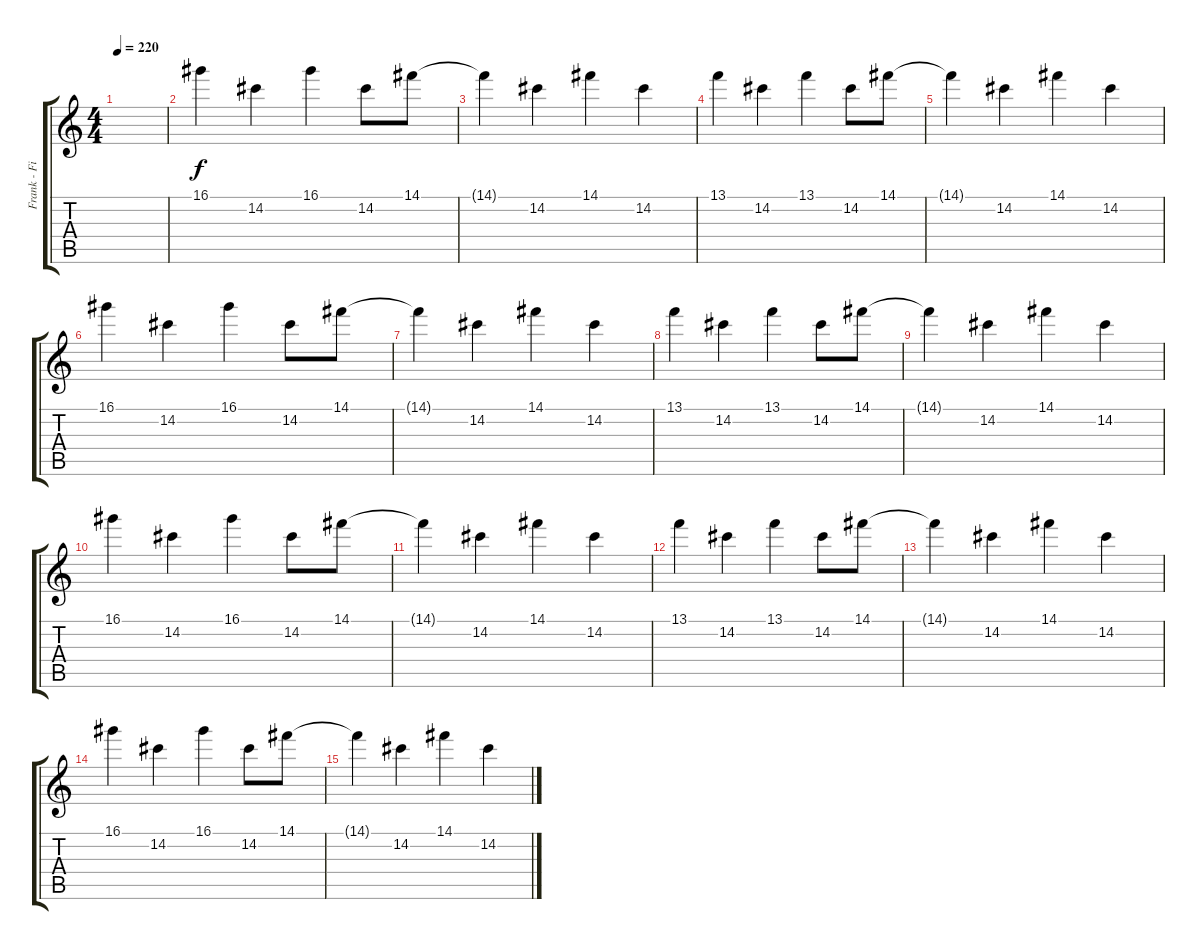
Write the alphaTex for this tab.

\track ("Frank - Fills" "Frank - Fi") {instrument distortionguitar}
\staff {score tabs}
\tuning (E4 B3 G3 D3 A2 E2) {hide}
\ts (4 4)
\tempo 220
\clef g2
\ks c
|
16.1.4{volume 9} 14.2.4 16.1.4 14.2.8 14.1.8 |
14.1{t}.4 14.2.4 14.1.4 14.2.4 |
13.1.4 14.2.4 13.1.4 14.2.8 14.1.8 |
14.1{t}.4 14.2.4 14.1.4 14.2.4 |
16.1.4 14.2.4 16.1.4 14.2.8 14.1.8 |
14.1{t}.4 14.2.4 14.1.4 14.2.4 |
13.1.4 14.2.4 13.1.4 14.2.8 14.1.8 |
14.1{t}.4 14.2.4 14.1.4 14.2.4 |
16.1.4 14.2.4 16.1.4 14.2.8 14.1.8 |
14.1{t}.4 14.2.4 14.1.4 14.2.4 |
13.1.4 14.2.4 13.1.4 14.2.8 14.1.8 |
14.1{t}.4 14.2.4 14.1.4 14.2.4 |
16.1.4 14.2.4 16.1.4 14.2.8 14.1.8 |
14.1{t}.4 14.2.4 14.1.4 14.2.4
